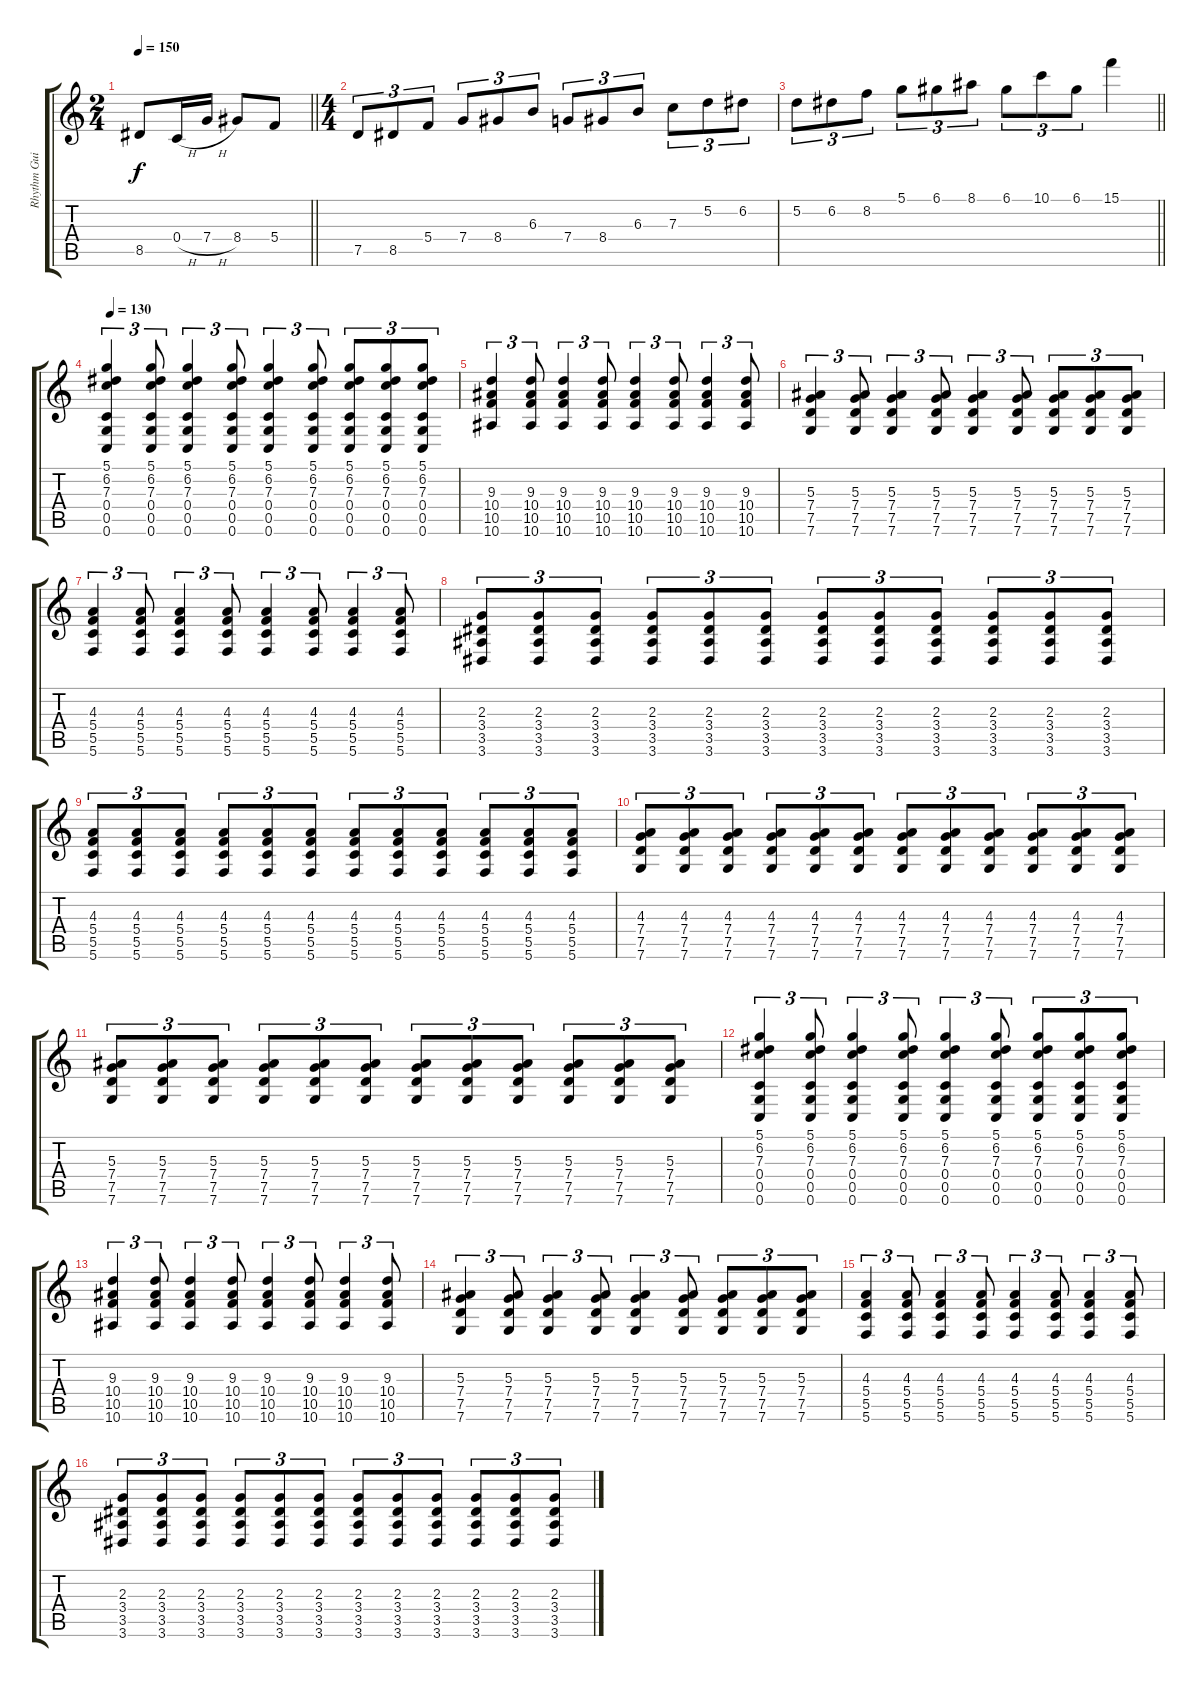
\track ("Rhythm Guitar 2" "Rhythm Gui") {instrument distortionguitar}
\staff {score tabs}
\tuning (D4 A3 F3 C3 G2 C2) {hide}
\ts (2 4)
\tempo 150
\clef g2
\barLineRight lightlight
\ks c
8.5.8{dy f} 0.4{h}.16 7.4{h}.16 8.4.8 5.4.8 |
\ts (4 4)
7.5.8{tu (3 2)} 8.5.8{tu (3 2)} 5.4.8{tu (3 2)} 7.4.8{tu (3 2)} 8.4.8{tu (3 2)} 6.3.8{tu (3 2)} 7.4.8{tu (3 2)} 8.4.8{tu (3 2)} 6.3.8{tu (3 2)} 7.3.8{tu (3 2)} 5.2.8{tu (3 2)} 6.2.8{tu (3 2)} |
\barLineRight lightlight
5.2.8{tu (3 2)} 6.2.8{tu (3 2)} 8.2.8{tu (3 2)} 5.1.8{tu (3 2)} 6.1.8{tu (3 2)} 8.1.8{tu (3 2)} 6.1.8{tu (3 2)} 10.1.8{tu (3 2)} 6.1.8{tu (3 2)} 15.1.4 |
\tempo 130
(5.1 6.2 7.3 0.4 0.5 0.6).4{tu (3 2)} (5.1 6.2 7.3 0.4 0.5 0.6).8{tu (3 2)} (5.1 6.2 7.3 0.4 0.5 0.6).4{tu (3 2)} (5.1 6.2 7.3 0.4 0.5 0.6).8{tu (3 2)} (5.1 6.2 7.3 0.4 0.5 0.6).4{tu (3 2)} (5.1 6.2 7.3 0.4 0.5 0.6).8{tu (3 2)} (5.1 6.2 7.3 0.4 0.5 0.6).8{tu (3 2)} (5.1 6.2 7.3 0.4 0.5 0.6).8{tu (3 2)} (5.1 6.2 7.3 0.4 0.5 0.6).8{tu (3 2)} |
(9.3 10.4 10.5 10.6).4{tu (3 2)} (9.3 10.4 10.5 10.6).8{tu (3 2)} (9.3 10.4 10.5 10.6).4{tu (3 2)} (9.3 10.4 10.5 10.6).8{tu (3 2)} (9.3 10.4 10.5 10.6).4{tu (3 2)} (9.3 10.4 10.5 10.6).8{tu (3 2)} (9.3 10.4 10.5 10.6).4{tu (3 2)} (9.3 10.4 10.5 10.6).8{tu (3 2)} |
(5.3 7.4 7.5 7.6).4{tu (3 2)} (5.3 7.4 7.5 7.6).8{tu (3 2)} (5.3 7.4 7.5 7.6).4{tu (3 2)} (5.3 7.4 7.5 7.6).8{tu (3 2)} (5.3 7.4 7.5 7.6).4{tu (3 2)} (5.3 7.4 7.5 7.6).8{tu (3 2)} (5.3 7.4 7.5 7.6).8{tu (3 2)} (5.3 7.4 7.5 7.6).8{tu (3 2)} (5.3 7.4 7.5 7.6).8{tu (3 2)} |
(4.3 5.4 5.5 5.6).4{tu (3 2)} (4.3 5.4 5.5 5.6).8{tu (3 2)} (4.3 5.4 5.5 5.6).4{tu (3 2)} (4.3 5.4 5.5 5.6).8{tu (3 2)} (4.3 5.4 5.5 5.6).4{tu (3 2)} (4.3 5.4 5.5 5.6).8{tu (3 2)} (4.3 5.4 5.5 5.6).4{tu (3 2)} (4.3 5.4 5.5 5.6).8{tu (3 2)} |
(2.3 3.4 3.5 3.6).8{tu (3 2)} (2.3 3.4 3.5 3.6).8{tu (3 2)} (2.3 3.4 3.5 3.6).8{tu (3 2)} (2.3 3.4 3.5 3.6).8{tu (3 2)} (2.3 3.4 3.5 3.6).8{tu (3 2)} (2.3 3.4 3.5 3.6).8{tu (3 2)} (2.3 3.4 3.5 3.6).8{tu (3 2)} (2.3 3.4 3.5 3.6).8{tu (3 2)} (2.3 3.4 3.5 3.6).8{tu (3 2)} (2.3 3.4 3.5 3.6).8{tu (3 2)} (2.3 3.4 3.5 3.6).8{tu (3 2)} (2.3 3.4 3.5 3.6).8{tu (3 2)} |
(4.3 5.4 5.5 5.6).8{tu (3 2)} (4.3 5.4 5.5 5.6).8{tu (3 2)} (4.3 5.4 5.5 5.6).8{tu (3 2)} (4.3 5.4 5.5 5.6).8{tu (3 2)} (4.3 5.4 5.5 5.6).8{tu (3 2)} (4.3 5.4 5.5 5.6).8{tu (3 2)} (4.3 5.4 5.5 5.6).8{tu (3 2)} (4.3 5.4 5.5 5.6).8{tu (3 2)} (4.3 5.4 5.5 5.6).8{tu (3 2)} (4.3 5.4 5.5 5.6).8{tu (3 2)} (4.3 5.4 5.5 5.6).8{tu (3 2)} (4.3 5.4 5.5 5.6).8{tu (3 2)} |
(4.3 7.4 7.5 7.6).8{tu (3 2)} (4.3 7.4 7.5 7.6).8{tu (3 2)} (4.3 7.4 7.5 7.6).8{tu (3 2)} (4.3 7.4 7.5 7.6).8{tu (3 2)} (4.3 7.4 7.5 7.6).8{tu (3 2)} (4.3 7.4 7.5 7.6).8{tu (3 2)} (4.3 7.4 7.5 7.6).8{tu (3 2)} (4.3 7.4 7.5 7.6).8{tu (3 2)} (4.3 7.4 7.5 7.6).8{tu (3 2)} (4.3 7.4 7.5 7.6).8{tu (3 2)} (4.3 7.4 7.5 7.6).8{tu (3 2)} (4.3 7.4 7.5 7.6).8{tu (3 2)} |
(5.3 7.4 7.5 7.6).8{tu (3 2)} (5.3 7.4 7.5 7.6).8{tu (3 2)} (5.3 7.4 7.5 7.6).8{tu (3 2)} (5.3 7.4 7.5 7.6).8{tu (3 2)} (5.3 7.4 7.5 7.6).8{tu (3 2)} (5.3 7.4 7.5 7.6).8{tu (3 2)} (5.3 7.4 7.5 7.6).8{tu (3 2)} (5.3 7.4 7.5 7.6).8{tu (3 2)} (5.3 7.4 7.5 7.6).8{tu (3 2)} (5.3 7.4 7.5 7.6).8{tu (3 2)} (5.3 7.4 7.5 7.6).8{tu (3 2)} (5.3 7.4 7.5 7.6).8{tu (3 2)} |
(5.1 6.2 7.3 0.4 0.5 0.6).4{tu (3 2)} (5.1 6.2 7.3 0.4 0.5 0.6).8{tu (3 2)} (5.1 6.2 7.3 0.4 0.5 0.6).4{tu (3 2)} (5.1 6.2 7.3 0.4 0.5 0.6).8{tu (3 2)} (5.1 6.2 7.3 0.4 0.5 0.6).4{tu (3 2)} (5.1 6.2 7.3 0.4 0.5 0.6).8{tu (3 2)} (5.1 6.2 7.3 0.4 0.5 0.6).8{tu (3 2)} (5.1 6.2 7.3 0.4 0.5 0.6).8{tu (3 2)} (5.1 6.2 7.3 0.4 0.5 0.6).8{tu (3 2)} |
(9.3 10.4 10.5 10.6).4{tu (3 2)} (9.3 10.4 10.5 10.6).8{tu (3 2)} (9.3 10.4 10.5 10.6).4{tu (3 2)} (9.3 10.4 10.5 10.6).8{tu (3 2)} (9.3 10.4 10.5 10.6).4{tu (3 2)} (9.3 10.4 10.5 10.6).8{tu (3 2)} (9.3 10.4 10.5 10.6).4{tu (3 2)} (9.3 10.4 10.5 10.6).8{tu (3 2)} |
(5.3 7.4 7.5 7.6).4{tu (3 2)} (5.3 7.4 7.5 7.6).8{tu (3 2)} (5.3 7.4 7.5 7.6).4{tu (3 2)} (5.3 7.4 7.5 7.6).8{tu (3 2)} (5.3 7.4 7.5 7.6).4{tu (3 2)} (5.3 7.4 7.5 7.6).8{tu (3 2)} (5.3 7.4 7.5 7.6).8{tu (3 2)} (5.3 7.4 7.5 7.6).8{tu (3 2)} (5.3 7.4 7.5 7.6).8{tu (3 2)} |
(4.3 5.4 5.5 5.6).4{tu (3 2)} (4.3 5.4 5.5 5.6).8{tu (3 2)} (4.3 5.4 5.5 5.6).4{tu (3 2)} (4.3 5.4 5.5 5.6).8{tu (3 2)} (4.3 5.4 5.5 5.6).4{tu (3 2)} (4.3 5.4 5.5 5.6).8{tu (3 2)} (4.3 5.4 5.5 5.6).4{tu (3 2)} (4.3 5.4 5.5 5.6).8{tu (3 2)} |
(2.3 3.4 3.5 3.6).8{tu (3 2)} (2.3 3.4 3.5 3.6).8{tu (3 2)} (2.3 3.4 3.5 3.6).8{tu (3 2)} (2.3 3.4 3.5 3.6).8{tu (3 2)} (2.3 3.4 3.5 3.6).8{tu (3 2)} (2.3 3.4 3.5 3.6).8{tu (3 2)} (2.3 3.4 3.5 3.6).8{tu (3 2)} (2.3 3.4 3.5 3.6).8{tu (3 2)} (2.3 3.4 3.5 3.6).8{tu (3 2)} (2.3 3.4 3.5 3.6).8{tu (3 2)} (2.3 3.4 3.5 3.6).8{tu (3 2)} (2.3 3.4 3.5 3.6).8{tu (3 2)}
